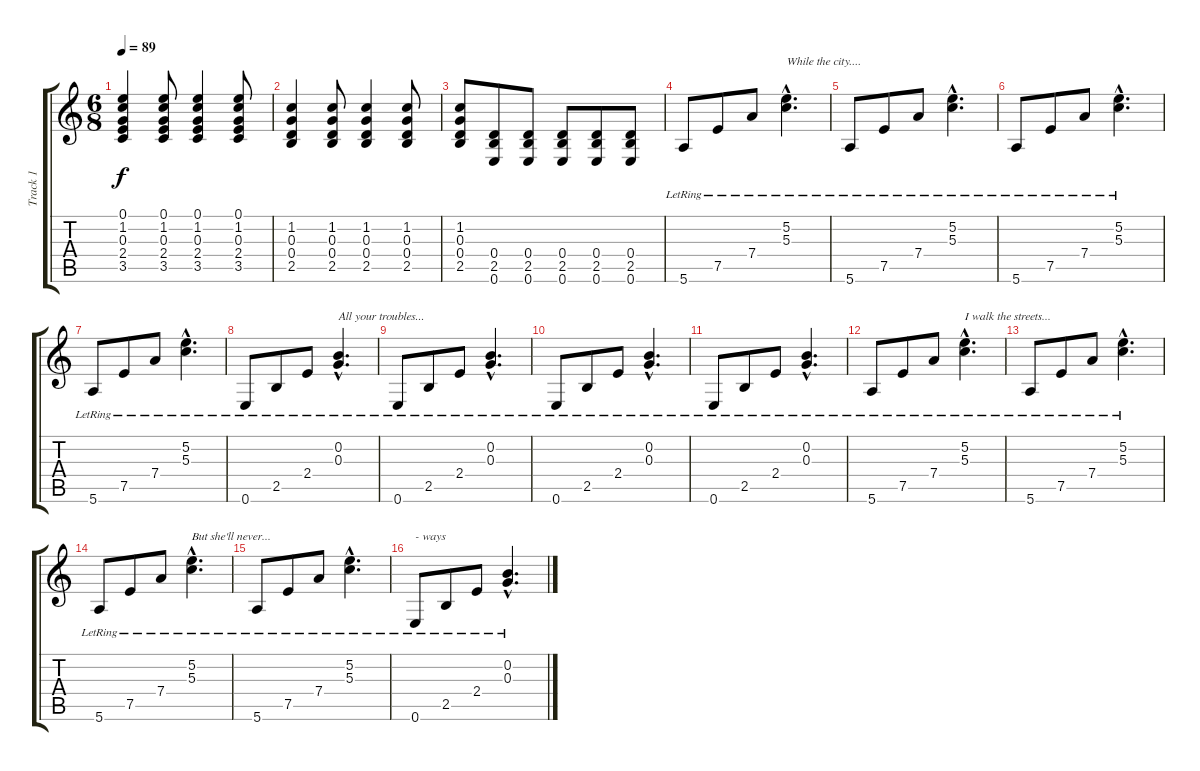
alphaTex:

\track ("Track 1" "Track 1") {instrument acousticguitarnylon}
\staff {score tabs}
\tuning (E4 B3 G3 D3 A2 E2) {hide}
\ts (6 8)
\tempo 89
\clef g2
\ks c
(0.1 1.2 0.3 2.4 3.5).4{dy f} (0.1 1.2 0.3 2.4 3.5).8 (0.1 1.2 0.3 2.4 3.5).4 (0.1 1.2 0.3 2.4 3.5).8 |
(1.2 0.3 0.4 2.5).4 (1.2 0.3 0.4 2.5).8 (1.2 0.3 0.4 2.5).4 (1.2 0.3 0.4 2.5).8 |
(1.2 0.3 0.4 2.5).8 (0.4 2.5 0.6).8 (0.4 2.5 0.6).8 (0.4 2.5 0.6).8 (0.4 2.5 0.6).8 (0.4 2.5 0.6).8 |
5.6{lr}.8 7.5{lr}.8 7.4{lr}.8 (5.2{hac lr} 5.3{hac lr}).4{d txt "While the city...."} |
5.6{lr}.8 7.5{lr}.8 7.4{lr}.8 (5.2{hac lr} 5.3{hac lr}).4{d} |
5.6{lr}.8 7.5{lr}.8 7.4{lr}.8 (5.2{hac lr} 5.3{hac lr}).4{d} |
5.6{lr}.8 7.5{lr}.8 7.4{lr}.8 (5.2{hac lr} 5.3{hac lr}).4{d} |
0.6{lr}.8 2.5{lr}.8 2.4{lr}.8 (0.2{hac lr} 0.3{hac lr}).4{d txt "All your troubles..."} |
0.6{lr}.8 2.5{lr}.8 2.4{lr}.8 (0.2{hac lr} 0.3{hac lr}).4{d} |
0.6{lr}.8 2.5{lr}.8 2.4{lr}.8 (0.2{hac lr} 0.3{hac lr}).4{d} |
0.6{lr}.8 2.5{lr}.8 2.4{lr}.8 (0.2{hac lr} 0.3{hac lr}).4{d} |
5.6{lr}.8 7.5{lr}.8 7.4{lr}.8 (5.2{hac lr} 5.3{hac lr}).4{d txt "I walk the streets..."} |
5.6{lr}.8 7.5{lr}.8 7.4{lr}.8 (5.2{hac lr} 5.3{hac lr}).4{d} |
5.6{lr}.8 7.5{lr}.8 7.4{lr}.8 (5.2{hac lr} 5.3{hac lr}).4{d txt "But she'll never..."} |
5.6{lr}.8 7.5{lr}.8 7.4{lr}.8 (5.2{hac lr} 5.3{hac lr}).4{d} |
0.6{lr}.8{txt "- ways"} 2.5{lr}.8 2.4{lr}.8 (0.2{hac lr} 0.3{hac lr}).4{d}
